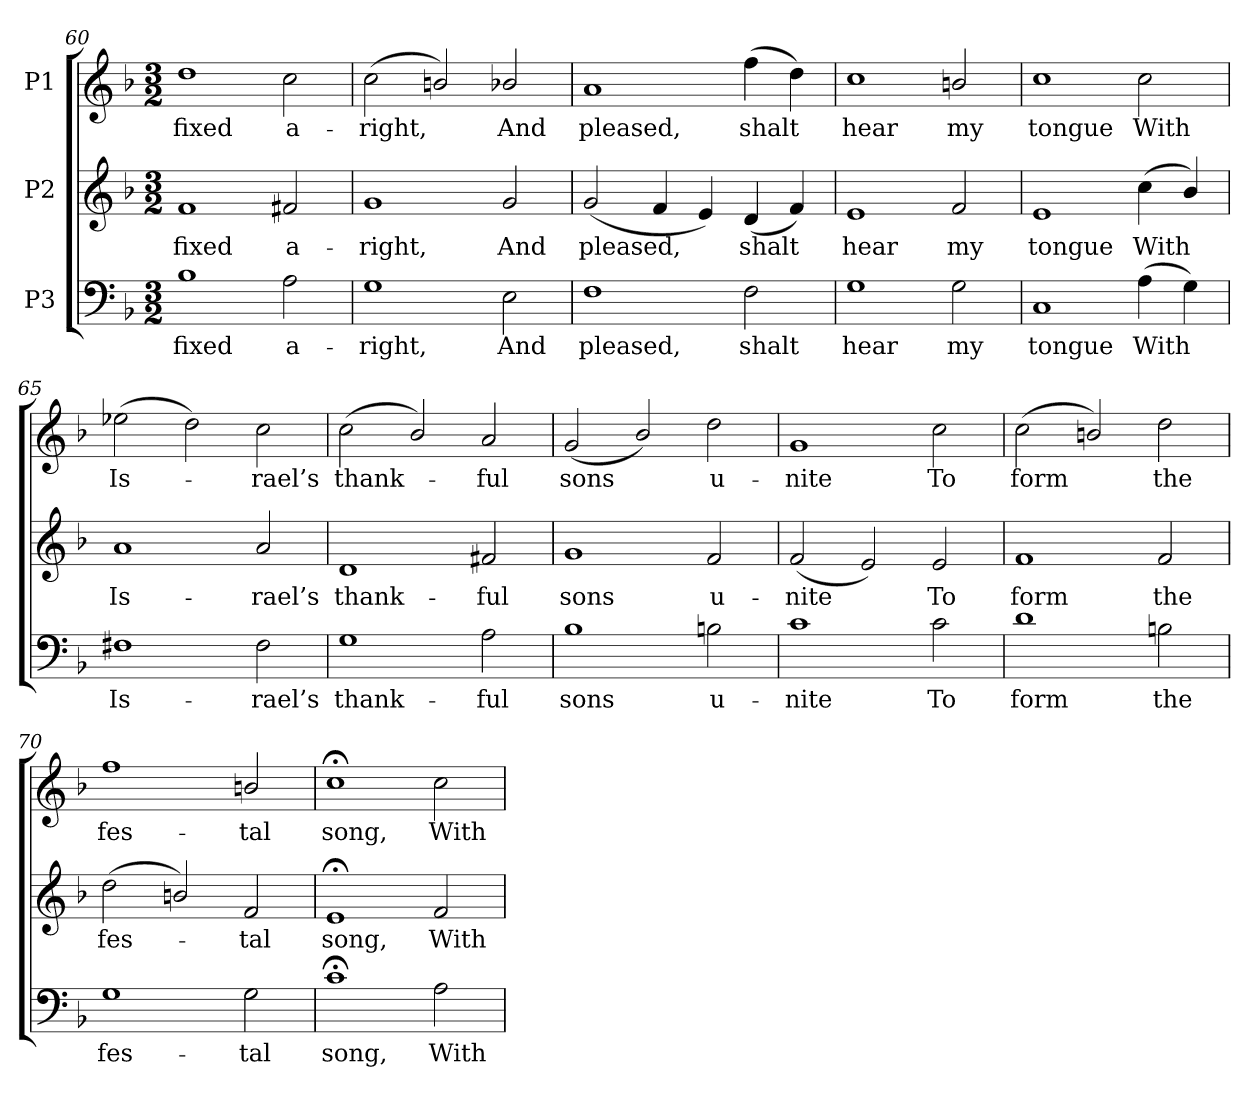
**kern	**text	**kern	**text	**kern	**text
*part3	*part3	*part2	*part2	*part1	*part1
*staff3	*staff3	*staff2	*staff2	*staff1	*staff1
*I"P3	*	*I"P2	*	*I"P1	*
*clefF4	*	*clefG2	*	*clefG2	*
*k[b-]	*	*k[b-]	*	*k[b-]	*
*F:	*	*F:	*	*F:	*
*M3/2	*	*M3/2	*	*M3/2	*
=60	=60	=60	=60	=60	=60
!	!LO:LY:b:color=#000000	!	!	!	!
!	!	!	!LO:LY:b:color=#000000	!	!
!	!	!	!	!	!LO:LY:b:color=#000000
1B-i	fixed	1fi	fixed	1ddi	fixed
!	!LO:LY:b:color=#000000	!	!	!	!
!	!	!	!LO:LY:b:color=#000000	!	!
!	!	!	!	!	!LO:LY:b:color=#000000
2Ai\	a-	2f#Xi/	a-	2cci\	a-
!!LO:LB:g=z
=61	=61	=61	=61	=61	=61
!	!LO:LY:b:color=#000000	!	!	!	!
!	!	!	!LO:LY:b:color=#000000	!	!
!	!	!	!	!	!LO:LY:b:color=#000000
1Gi	-right,	1gi	-right,	(2cci\	-right,
.	.	.	.	2bni/)	.
!	!LO:LY:b:color=#000000	!	!	!	!
!	!	!	!LO:LY:b:color=#000000	!	!
!	!	!	!	!	!LO:LY:b:color=#000000
2Ei\	And	2gi/	And	2b-Xi/	And
=62	=62	=62	=62	=62	=62
!	!LO:LY:b:color=#000000	!	!	!	!
!	!	!	!LO:LY:b:color=#000000	!	!
!	!	!	!	!	!LO:LY:b:color=#000000
1Fi	pleased,	(2gi/	pleased,	1ai	pleased,
.	.	4fi/	.	.	.
.	.	4ei/)	.	.	.
!	!LO:LY:b:color=#000000	!	!	!	!
!	!	!	!LO:LY:b:color=#000000	!	!
!	!	!	!	!	!LO:LY:b:color=#000000
2Fi\	shalt	(4di/	shalt	(4ffi\	shalt
.	.	4fi/)	.	4ddi\)	.
=63	=63	=63	=63	=63	=63
!	!LO:LY:b:color=#000000	!	!	!	!
!	!	!	!LO:LY:b:color=#000000	!	!
!	!	!	!	!	!LO:LY:b:color=#000000
1Gi	hear	1ei	hear	1cci	hear
!	!LO:LY:b:color=#000000	!	!	!	!
!	!	!	!LO:LY:b:color=#000000	!	!
!	!	!	!	!	!LO:LY:b:color=#000000
2Gi\	my	2fi/	my	2bni/	my
=64	=64	=64	=64	=64	=64
!	!LO:LY:b:color=#000000	!	!	!	!
!	!	!	!LO:LY:b:color=#000000	!	!
!	!	!	!	!	!LO:LY:b:color=#000000
1Ci	tongue	1ei	tongue	1cci	tongue
!	!LO:LY:b:color=#000000	!	!	!	!
!	!	!	!LO:LY:b:color=#000000	!	!
!	!	!	!	!	!LO:LY:b:color=#000000
(4Ai\	With	(4cci\	With	2cci\	With
4Gi\)	.	4b-i/)	.	.	.
=65	=65	=65	=65	=65	=65
!	!LO:LY:b:color=#000000	!	!	!	!
!	!	!	!LO:LY:b:color=#000000	!	!
!	!	!	!	!	!LO:LY:b:color=#000000
1F#Xi	Is-	1ai	Is-	(2ee-Xi\	Is-
.	.	.	.	2ddi\)	.
!	!LO:LY:b:color=#000000	!	!	!	!
!	!	!	!LO:LY:b:color=#000000	!	!
!	!	!	!	!	!LO:LY:b:color=#000000
2F#i\	-rael’s	2ai/	-rael’s	2cci\	-rael’s
=66	=66	=66	=66	=66	=66
!	!LO:LY:b:color=#000000	!	!	!	!
!	!	!	!LO:LY:b:color=#000000	!	!
!	!	!	!	!	!LO:LY:b:color=#000000
1Gi	thank-	1di	thank-	(2cci\	thank-
.	.	.	.	2b-i/)	.
!	!LO:LY:b:color=#000000	!	!	!	!
!	!	!	!LO:LY:b:color=#000000	!	!
!	!	!	!	!	!LO:LY:b:color=#000000
2Ai\	-ful	2f#Xi/	-ful	2ai/	-ful
!!LO:LB:g=z
=67	=67	=67	=67	=67	=67
!	!LO:LY:b:color=#000000	!	!	!	!
!	!	!	!LO:LY:b:color=#000000	!	!
!	!	!	!	!	!LO:LY:b:color=#000000
1B-i	sons	1gi	sons	(2gi/	sons
.	.	.	.	2b-i/)	.
!	!LO:LY:b:color=#000000	!	!	!	!
!	!	!	!LO:LY:b:color=#000000	!	!
!	!	!	!	!	!LO:LY:b:color=#000000
2Bni\	u-	2fi/	u-	2ddi\	u-
=68	=68	=68	=68	=68	=68
!	!LO:LY:b:color=#000000	!	!	!	!
!	!	!	!LO:LY:b:color=#000000	!	!
!	!	!	!	!	!LO:LY:b:color=#000000
1ci	-nite	(2fi/	-nite	1gi	-nite
.	.	2ei/)	.	.	.
!	!LO:LY:b:color=#000000	!	!	!	!
!	!	!	!LO:LY:b:color=#000000	!	!
!	!	!	!	!	!LO:LY:b:color=#000000
2ci\	To	2ei/	To	2cci\	To
=69	=69	=69	=69	=69	=69
!	!LO:LY:b:color=#000000	!	!	!	!
!	!	!	!LO:LY:b:color=#000000	!	!
!	!	!	!	!	!LO:LY:b:color=#000000
1di	form	1fi	form	(2cci\	form
.	.	.	.	2bni/)	.
!	!LO:LY:b:color=#000000	!	!	!	!
!	!	!	!LO:LY:b:color=#000000	!	!
!	!	!	!	!	!LO:LY:b:color=#000000
2Bni\	the	2fi/	the	2ddi\	the
=70	=70	=70	=70	=70	=70
!	!LO:LY:b:color=#000000	!	!	!	!
!	!	!	!LO:LY:b:color=#000000	!	!
!	!	!	!	!	!LO:LY:b:color=#000000
1Gi	fes-	(2ddi\	fes-	1ffi	fes-
.	.	2bni/)	.	.	.
!	!LO:LY:b:color=#000000	!	!	!	!
!	!	!	!LO:LY:b:color=#000000	!	!
!	!	!	!	!	!LO:LY:b:color=#000000
2Gi\	-tal	2fi/	-tal	2bni/	-tal
=71	=71	=71	=71	=71	=71
!	!LO:LY:b:color=#000000	!	!	!	!
!	!	!	!LO:LY:b:color=#000000	!	!
!	!	!	!	!	!LO:LY:b:color=#000000
1c;i	song,	1e;i	song,	1cc;i	song,
!	!LO:LY:b:color=#000000	!	!	!	!
!	!	!	!LO:LY:b:color=#000000	!	!
!	!	!	!	!	!LO:LY:b:color=#000000
2Ai\	With	2fi/	With	2cci\	With
=	=	=	=	=	=
*-	*-	*-	*-	*-	*-
